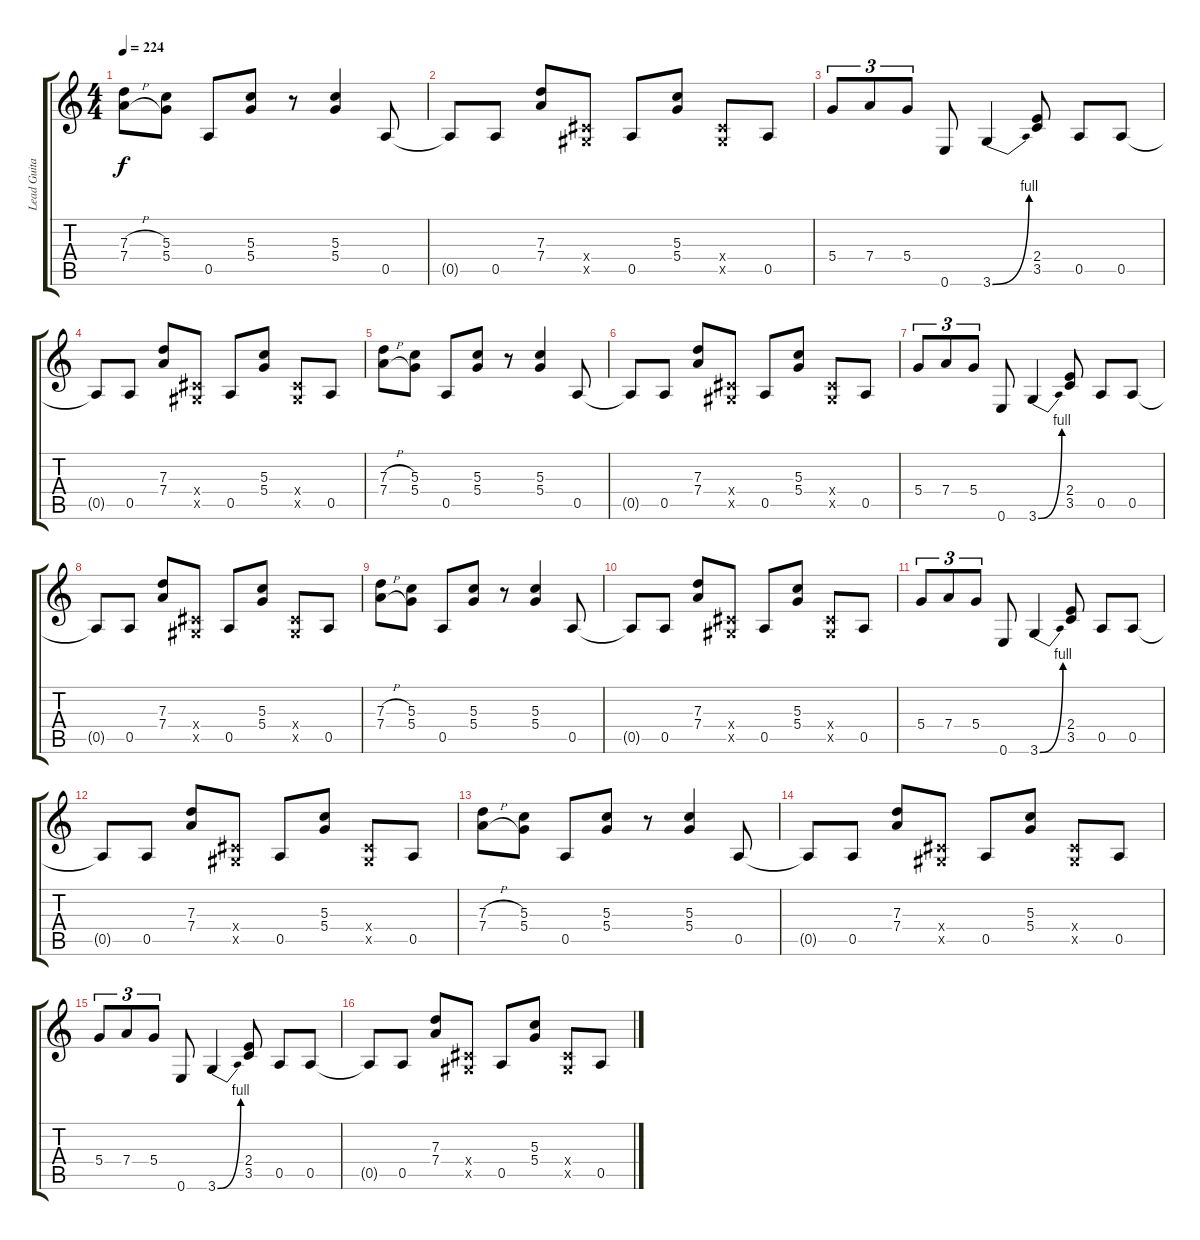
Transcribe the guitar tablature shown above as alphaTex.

\track ("Lead Guitar" "Lead Guita") {instrument distortionguitar}
\staff {score tabs}
\tuning (E4 B3 G3 D3 A2 E2) {hide}
\ts (4 4)
\tempo 224
\clef g2
\ks c
(7.3{h} 7.4{h}).8{dy f} (5.3 5.4).8 0.5.8 (5.3 5.4).8 r.8 (5.3 5.4).4 0.5.8 |
0.5{t}.8 0.5.8 (7.3 7.4).8 (-1.4{x} -1.5{x}).8 0.5.8 (5.3 5.4).8 (-1.4{x} -1.5{x}).8 0.5.8 |
5.4.8{tu (3 2)} 7.4.8{tu (3 2)} 5.4.8{tu (3 2)} 0.6.8 3.6{be (bend 0 0 60 4)}.4 (2.4 3.5).8 0.5.8 0.5.8 |
0.5{t}.8 0.5.8 (7.3 7.4).8 (-1.4{x} -1.5{x}).8 0.5.8 (5.3 5.4).8 (-1.4{x} -1.5{x}).8 0.5.8 |
(7.3{h} 7.4{h}).8 (5.3 5.4).8 0.5.8 (5.3 5.4).8 r.8 (5.3 5.4).4 0.5.8 |
0.5{t}.8 0.5.8 (7.3 7.4).8 (-1.4{x} -1.5{x}).8 0.5.8 (5.3 5.4).8 (-1.4{x} -1.5{x}).8 0.5.8 |
5.4.8{tu (3 2)} 7.4.8{tu (3 2)} 5.4.8{tu (3 2)} 0.6.8 3.6{be (bend 0 0 60 4)}.4 (2.4 3.5).8 0.5.8 0.5.8 |
0.5{t}.8 0.5.8 (7.3 7.4).8 (-1.4{x} -1.5{x}).8 0.5.8 (5.3 5.4).8 (-1.4{x} -1.5{x}).8 0.5.8 |
(7.3{h} 7.4{h}).8 (5.3 5.4).8 0.5.8 (5.3 5.4).8 r.8 (5.3 5.4).4 0.5.8 |
0.5{t}.8 0.5.8 (7.3 7.4).8 (-1.4{x} -1.5{x}).8 0.5.8 (5.3 5.4).8 (-1.4{x} -1.5{x}).8 0.5.8 |
5.4.8{tu (3 2)} 7.4.8{tu (3 2)} 5.4.8{tu (3 2)} 0.6.8 3.6{be (bend 0 0 60 4)}.4 (2.4 3.5).8 0.5.8 0.5.8 |
0.5{t}.8 0.5.8 (7.3 7.4).8 (-1.4{x} -1.5{x}).8 0.5.8 (5.3 5.4).8 (-1.4{x} -1.5{x}).8 0.5.8 |
(7.3{h} 7.4{h}).8 (5.3 5.4).8 0.5.8 (5.3 5.4).8 r.8 (5.3 5.4).4 0.5.8 |
0.5{t}.8 0.5.8 (7.3 7.4).8 (-1.4{x} -1.5{x}).8 0.5.8 (5.3 5.4).8 (-1.4{x} -1.5{x}).8 0.5.8 |
5.4.8{tu (3 2)} 7.4.8{tu (3 2)} 5.4.8{tu (3 2)} 0.6.8 3.6{be (bend 0 0 60 4)}.4 (2.4 3.5).8 0.5.8 0.5.8 |
0.5{t}.8 0.5.8 (7.3 7.4).8 (-1.4{x} -1.5{x}).8 0.5.8 (5.3 5.4).8 (-1.4{x} -1.5{x}).8 0.5.8
